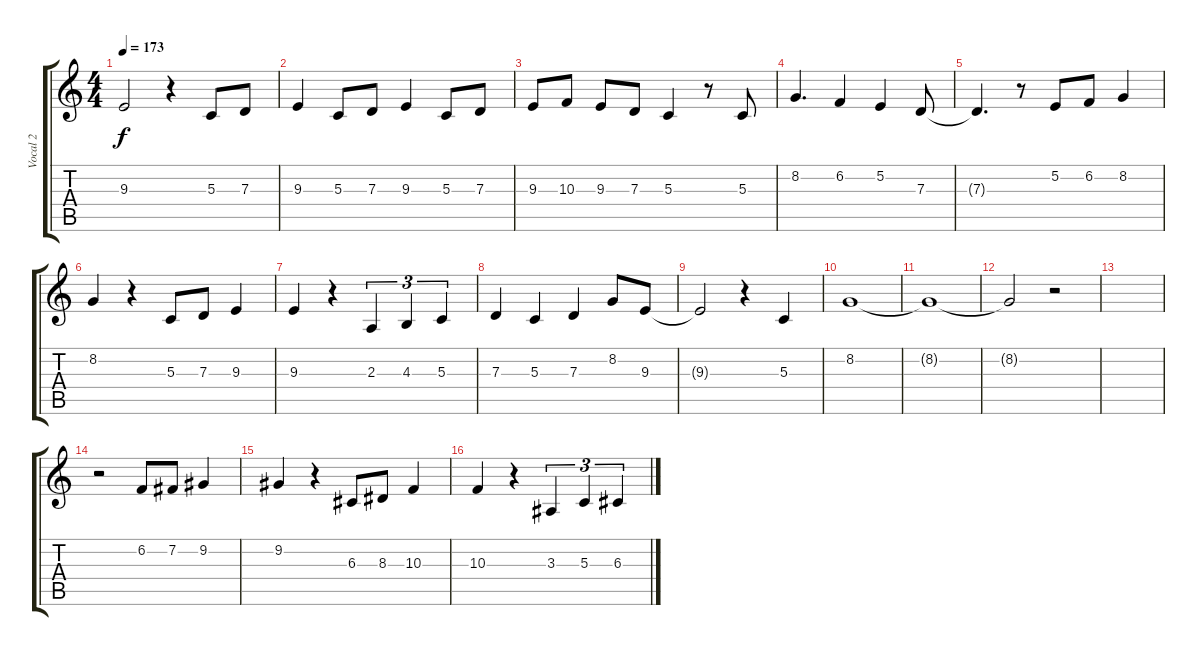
\track ("Vocal 2" "Vocal 2") {instrument clarinet}
\staff {score tabs}
\tuning (E4 B3 G3 D3 A2 E2) {hide}
\ts (4 4)
\tempo 173
\clef g2
\ks c
9.3{t}.2{dy f} r.4 5.3.8 7.3.8 |
9.3.4 5.3.8 7.3.8 9.3.4 5.3.8 7.3.8 |
9.3.8 10.3.8 9.3.8 7.3.8 5.3.4 r.8 5.3.8 |
8.2.4{d} 6.2.4 5.2.4 7.3.8 |
7.3{t}.4{d} r.8 5.2.8 6.2.8 8.2.4 |
8.2.4 r.4 5.3.8 7.3.8 9.3.4 |
9.3.4 r.4 2.3.4{tu (3 2)} 4.3.4{tu (3 2)} 5.3.4{tu (3 2)} |
7.3.4 5.3.4 7.3.4 8.2.8 9.3.8 |
9.3{t}.2 r.4 5.3.4 |
8.2.1 |
8.2{t}.1 |
8.2{t}.2 r.2 |
|
r.2 6.2.8 7.2.8 9.2.4 |
9.2.4 r.4 6.3.8 8.3.8 10.3.4 |
10.3.4 r.4 3.3.4{tu (3 2)} 5.3.4{tu (3 2)} 6.3.4{tu (3 2)}
